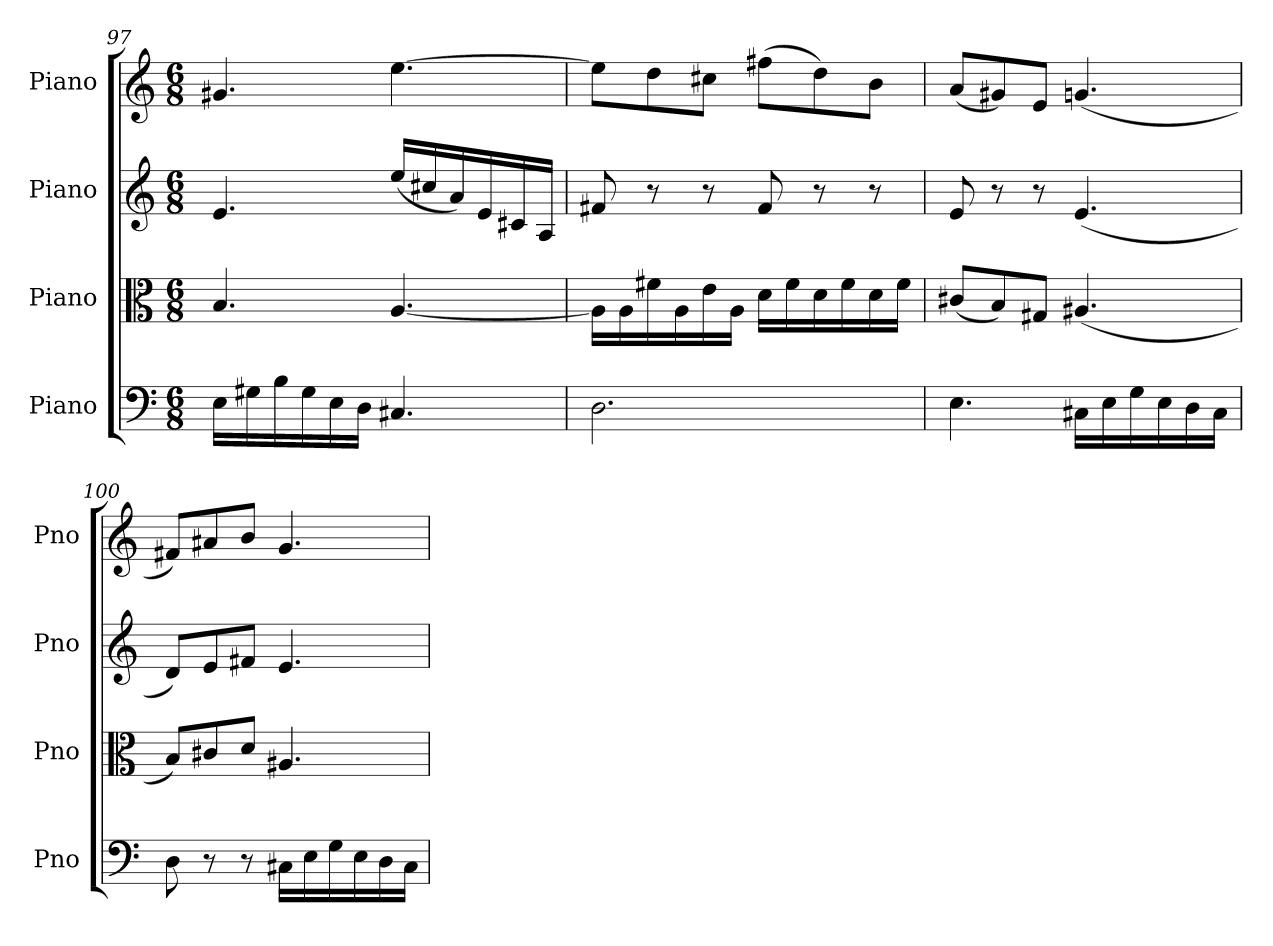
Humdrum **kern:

**kern	**kern	**kern	**kern
*part4	*part3	*part2	*part1
*staff4	*staff3	*staff2	*staff1
*I"Piano	*I"Piano	*I"Piano	*I"Piano
*I'Pno	*I'Pno	*I'Pno	*I'Pno
!!LO:LB:g=z
*clefF4	*clefC3	*clefG2	*clefG2
*k[]	*k[]	*k[]	*k[]
*M6/8	*M6/8	*M6/8	*M6/8
=97	=97	=97	=97
16E\LL	4.B/	4.e/	4.g#X/
16G#X\	.	.	.
16B\	.	.	.
16G#\	.	.	.
16E\	.	.	.
16D\JJ	.	.	.
4.C#X/	[4.A/	(16ee/LL	[4.ee\
.	.	16cc#X/	.
.	.	16a/)	.
.	.	16e/	.
.	.	16c#X/	.
.	.	16A/JJ	.
=98	=98	=98	=98
2.D\	16A\LL]	8f#X/	8ee\L]
.	16A\	.	.
.	16f#X\	8r	8dd\
.	16A\	.	.
.	16e\	8r	8cc#X\J
.	16A\JJ	.	.
.	16d\LL	8f#/	(8ff#X\L
.	16f#\	.	.
.	16d\	8r	8dd\)
.	16f#\	.	.
.	16d\	8r	8b\J
.	16f#\JJ	.	.
=99	=99	=99	=99
4.E\	(8c#X/L	8e/	(8a/L
.	8B/)	8r	8g#X/)
.	8G#X/J	8r	8e/J
16C#X\LL	(4.A#X/	(4.e/	(4.gn/
16E\	.	.	.
16G\	.	.	.
16E\	.	.	.
16D\	.	.	.
16C#\JJ	.	.	.
=100	=100	=100	=100
8D\	8B/L)	8d/L)	8f#X/L)
8r	8c#X/	8e/	8a#X/
8r	8d/J	8f#X/J	8b/J
16C#X\LL	4.A#X/	4.e/	4.g/
16E\	.	.	.
16G\	.	.	.
16E\	.	.	.
16D\	.	.	.
16C#\JJ	.	.	.
=	=	=	=
*-	*-	*-	*-
